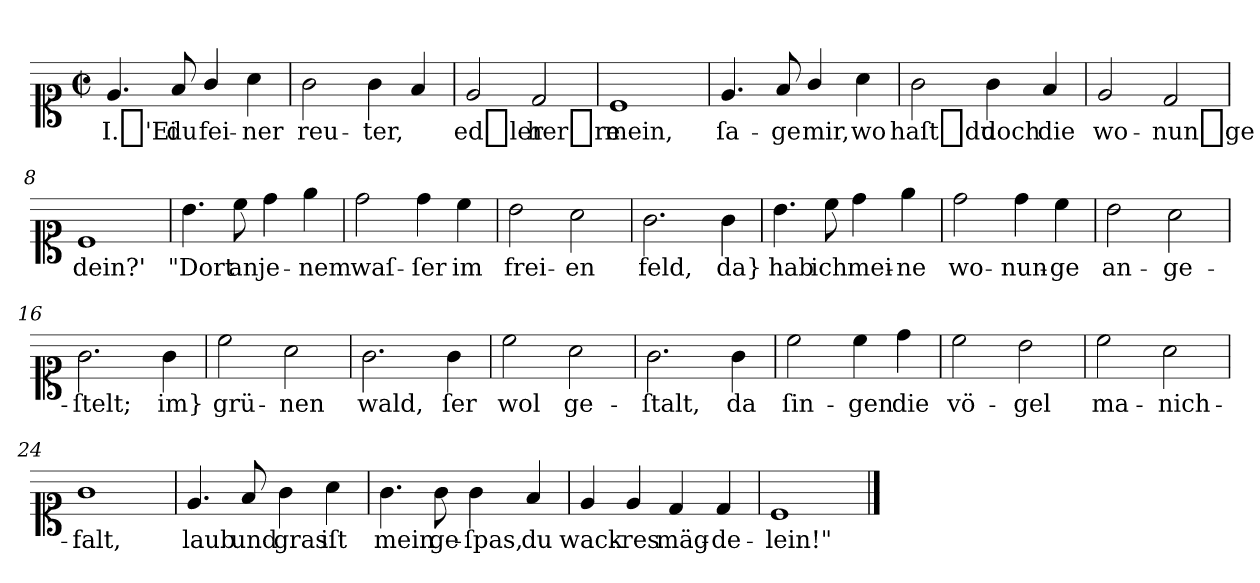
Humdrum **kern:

**kern	**text
*part1	*part1
*staff1	*staff1
*clefC1	*
*k[]	*
*C:	*
*M4/4	*
*met(c|)	*
=1	=1
4.e	I._'Ei
8f	du
4g/	fei-
4a	-ner
=2	=2
2g	reu-
4g	-ter,
4f	.
=3	=3
2e	ed_ler
2d	her_re
=4	=4
1c	mein,
=5	=5
4.e	ſa-
8f	-ge
4g/	mir,
4a	wo
=6	=6
2g	haſt_du
4g	doch
4f	die
=7	=7
2e	wo-
2d	-nun_ge
=8	=8
1c	dein?'
=9	=9
4.b	"Dort
8cc	an
4dd	je-
4ee	-nem
=10	=10
2dd	waſ-
4dd	-ſer
4cc	im
=11	=11
2b	frei-
2a	-en
=12	=12
2.g	feld,
4g	da}
=13	=13
4.b	hab
8cc	ich
4dd	mei-
4ee	-ne
=14	=14
2dd	wo-
4dd	-nun-
4cc	-ge
=15	=15
2b	an-
2a	-ge-
=16	=16
2.g	-ſtelt;
4g	im}
=17	=17
2cc	grü-
2a	-nen
=18	=18
2.g	wald,
4g	ſer
=19	=19
2cc	wol
2a	ge-
=20	=20
2.g	-ſtalt,
4g	da
=21	=21
2cc	ſin-
4cc	-gen
4dd	die
=22	=22
2cc	vö-
2b	-gel
=23	=23
2cc	ma-
2a	-nich-
=24	=24
1g	-falt,
=25	=25
4.e	laub
8f	und
4g	gras
4a	iſt
=26	=26
4.g	mein
8g	ge-
4g	ſpas,
4f	du
=27	=27
4e	wack-
4e	-res
4d	mäg-
4d	-de-
=28	=28
1c	-lein!"
==	==
*-	*-
